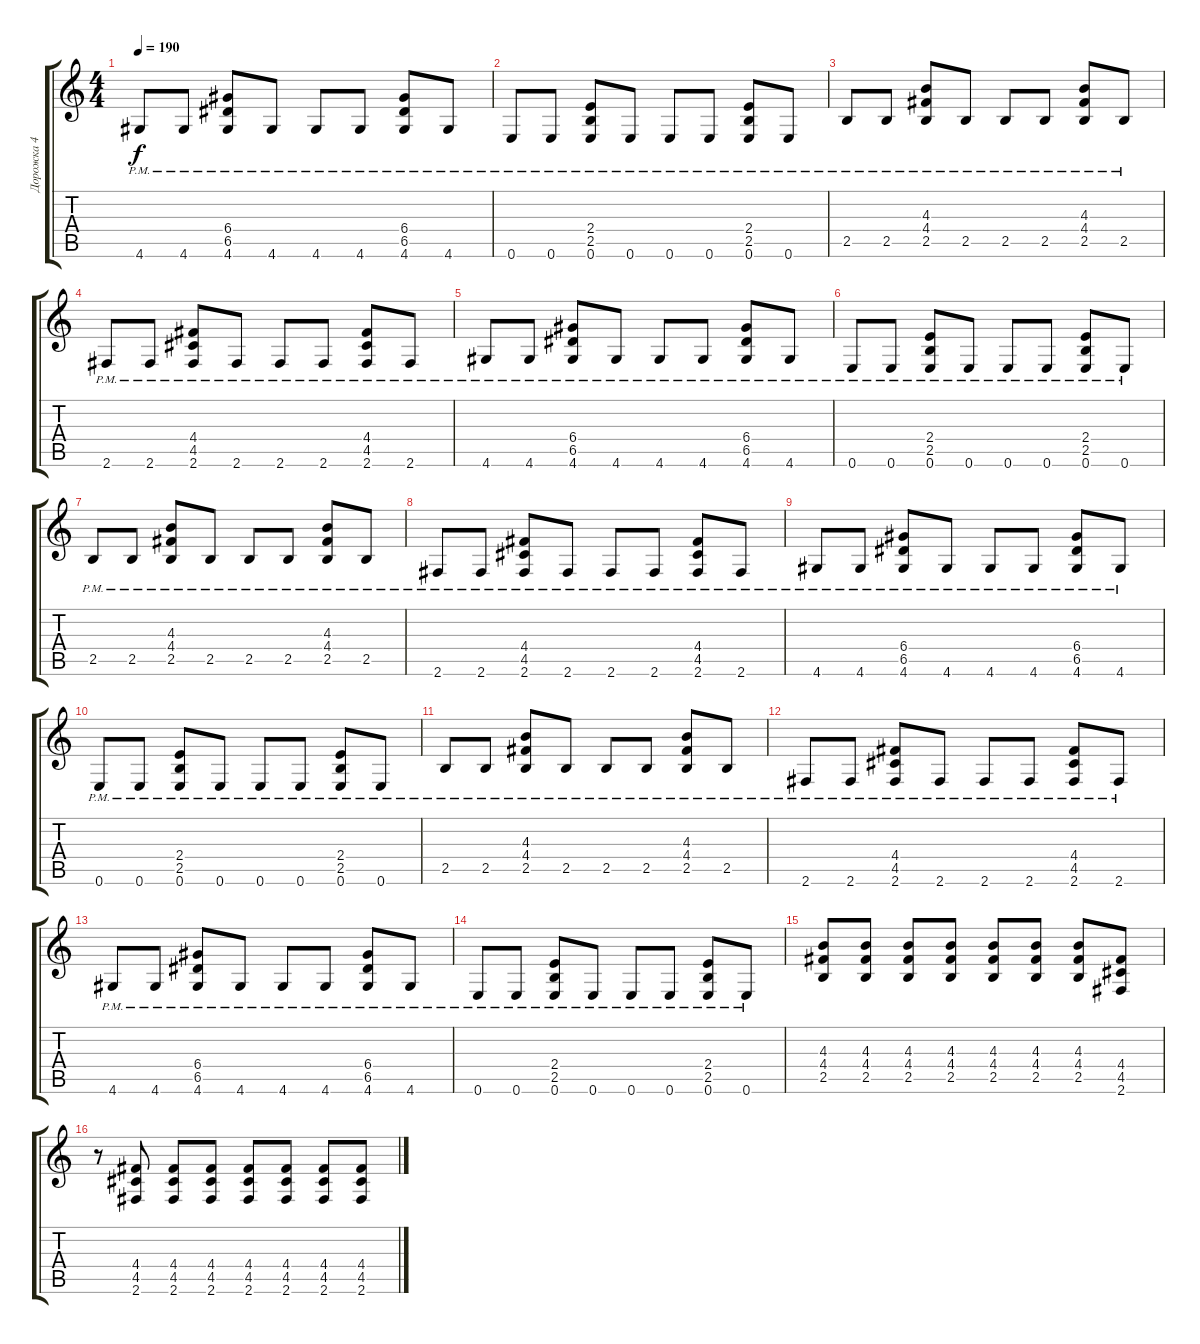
\track ("Дорожка 4" "Дорожка 4") {instrument distortionguitar}
\staff {score tabs}
\tuning (E4 B3 G3 D3 A2 E2) {hide}
\ts (4 4)
\tempo 190
\clef g2
\ks c
4.6{pm}.8{dy f} 4.6{pm}.8 (6.4 6.5 4.6{pm}).8 4.6{pm}.8 4.6{pm}.8 4.6{pm}.8 (6.4 6.5 4.6{pm}).8 4.6{pm}.8 |
0.6{pm}.8 0.6{pm}.8 (2.4 2.5 0.6{pm}).8 0.6{pm}.8 0.6{pm}.8 0.6{pm}.8 (2.4 2.5 0.6{pm}).8 0.6{pm}.8 |
2.5{pm}.8 2.5{pm}.8 (4.3 4.4 2.5{pm}).8 2.5{pm}.8 2.5{pm}.8 2.5{pm}.8 (4.3 4.4 2.5{pm}).8 2.5{pm}.8 |
2.6{pm}.8 2.6{pm}.8 (4.4 4.5 2.6{pm}).8 2.6{pm}.8 2.6{pm}.8 2.6{pm}.8 (4.4 4.5 2.6{pm}).8 2.6{pm}.8 |
4.6{pm}.8 4.6{pm}.8 (6.4 6.5 4.6{pm}).8 4.6{pm}.8 4.6{pm}.8 4.6{pm}.8 (6.4 6.5 4.6{pm}).8 4.6{pm}.8 |
0.6{pm}.8 0.6{pm}.8 (2.4 2.5 0.6{pm}).8 0.6{pm}.8 0.6{pm}.8 0.6{pm}.8 (2.4 2.5 0.6{pm}).8 0.6{pm}.8 |
2.5{pm}.8 2.5{pm}.8 (4.3 4.4 2.5{pm}).8 2.5{pm}.8 2.5{pm}.8 2.5{pm}.8 (4.3 4.4 2.5{pm}).8 2.5{pm}.8 |
2.6{pm}.8 2.6{pm}.8 (4.4 4.5 2.6{pm}).8 2.6{pm}.8 2.6{pm}.8 2.6{pm}.8 (4.4 4.5 2.6{pm}).8 2.6{pm}.8 |
4.6{pm}.8 4.6{pm}.8 (6.4 6.5 4.6{pm}).8 4.6{pm}.8 4.6{pm}.8 4.6{pm}.8 (6.4 6.5 4.6{pm}).8 4.6{pm}.8 |
0.6{pm}.8 0.6{pm}.8 (2.4 2.5 0.6{pm}).8 0.6{pm}.8 0.6{pm}.8 0.6{pm}.8 (2.4 2.5 0.6{pm}).8 0.6{pm}.8 |
2.5{pm}.8 2.5{pm}.8 (4.3 4.4 2.5{pm}).8 2.5{pm}.8 2.5{pm}.8 2.5{pm}.8 (4.3 4.4 2.5{pm}).8 2.5{pm}.8 |
2.6{pm}.8 2.6{pm}.8 (4.4 4.5 2.6{pm}).8 2.6{pm}.8 2.6{pm}.8 2.6{pm}.8 (4.4 4.5 2.6{pm}).8 2.6{pm}.8 |
4.6{pm}.8 4.6{pm}.8 (6.4 6.5 4.6{pm}).8 4.6{pm}.8 4.6{pm}.8 4.6{pm}.8 (6.4 6.5 4.6{pm}).8 4.6{pm}.8 |
0.6{pm}.8 0.6{pm}.8 (2.4 2.5 0.6{pm}).8 0.6{pm}.8 0.6{pm}.8 0.6{pm}.8 (2.4 2.5 0.6{pm}).8 0.6{pm}.8 |
(4.3 4.4 2.5).8 (4.3 4.4 2.5).8 (4.3 4.4 2.5).8 (4.3 4.4 2.5).8 (4.3 4.4 2.5).8 (4.3 4.4 2.5).8 (4.3 4.4 2.5).8 (4.4 4.5 2.6).8 |
r.8 (4.4 4.5 2.6).8 (4.4 4.5 2.6).8 (4.4 4.5 2.6).8 (4.4 4.5 2.6).8 (4.4 4.5 2.6).8 (4.4 4.5 2.6).8 (4.4 4.5 2.6).8
